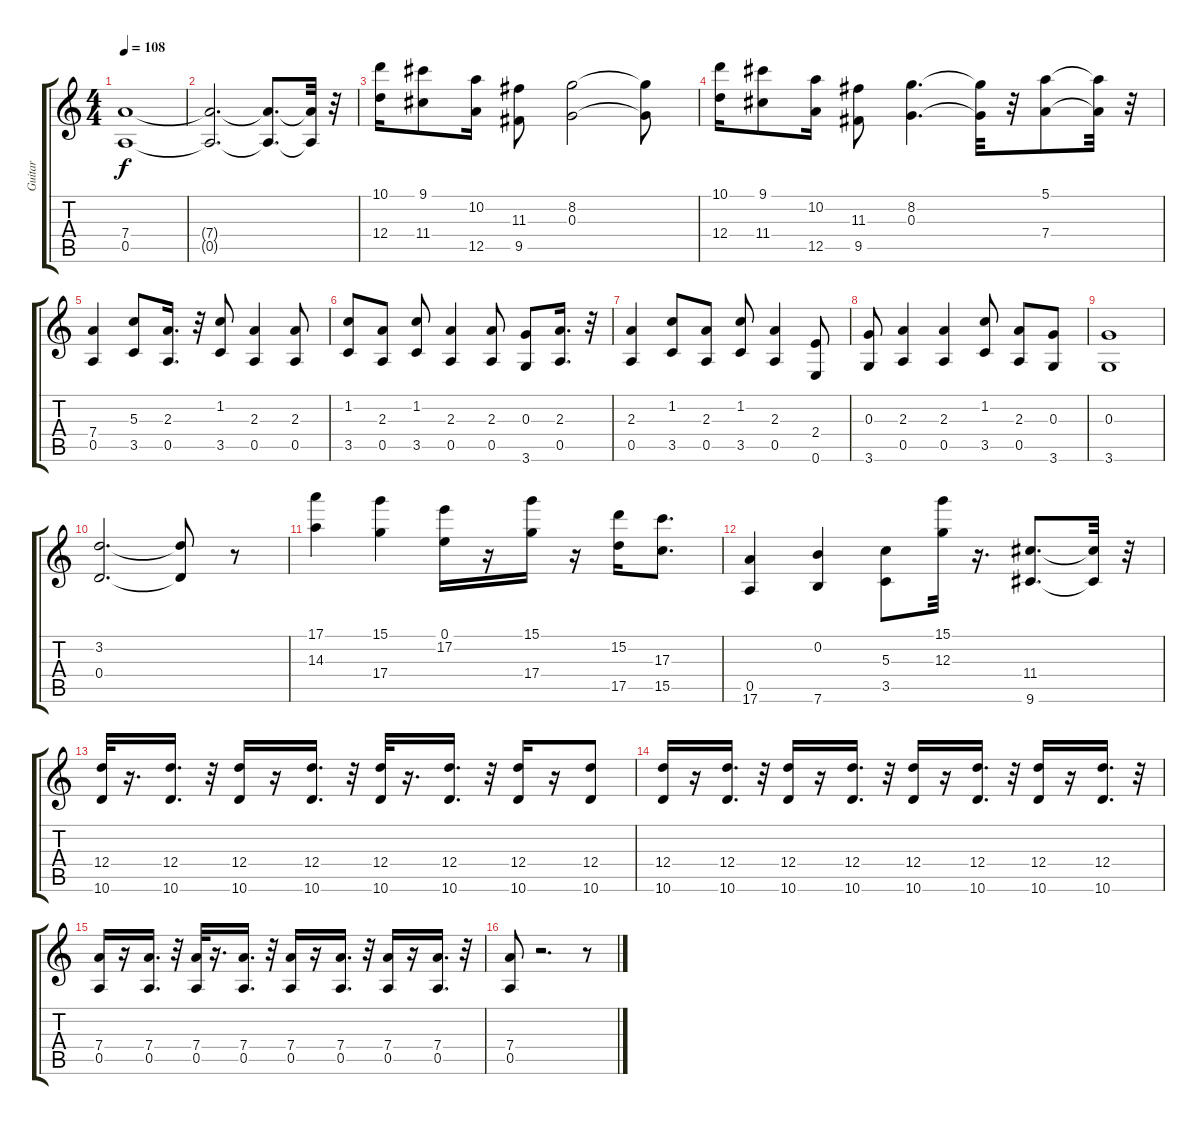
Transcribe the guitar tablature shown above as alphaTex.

\track ("Guitar         " "Guitar    ") {instrument distortionguitar}
\staff {score tabs}
\tuning (E4 B3 G3 D3 A2 E2) {hide}
\ts (4 4)
\tempo 108
\clef g2
\ks c
(7.4 0.5).1{dy f} |
(7.4{t} 0.5{t}).2{d} (7.4{t} 0.5{t}).8{d} (7.4{t} 0.5{t}).32 r.32 |
(10.1 12.4).16 (9.1 11.4).8 (10.2 12.5).16 (11.3 9.5).8 (8.2 0.3).2 (8.2{t} 0.3{t}).8 |
(10.1 12.4).16 (9.1 11.4).8 (10.2 12.5).16 (11.3 9.5).8 (8.2 0.3).4{d} (8.2{t} 0.3{t}).32 r.32 (5.1 7.4).8 (5.1{t} 7.4{t}).32 r.32 |
(7.4 0.5).4 (5.3 3.5).8 (2.3 0.5).16{d} r.32 (1.2 3.5).8 (2.3 0.5).4 (2.3 0.5).8 |
(1.2 3.5).8 (2.3 0.5).8 (1.2 3.5).8 (2.3 0.5).4 (2.3 0.5).8 (0.3 3.6).8 (2.3 0.5).16{d} r.32 |
(2.3 0.5).4 (1.2 3.5).8 (2.3 0.5).8 (1.2 3.5).8 (2.3 0.5).4 (2.4 0.6).8 |
(0.3 3.6).8 (2.3 0.5).4 (2.3 0.5).4 (1.2 3.5).8 (2.3 0.5).8 (0.3 3.6).8 |
(0.3 3.6).1 |
(3.2 0.4).2{d} (3.2{t} 0.4{t}).8 r.8 |
(17.1 14.3).4 (15.1 17.4).4 (0.1 17.2).16 r.16 (15.1 17.4).16 r.16 (15.2 17.5).16 (17.3 15.5).8{d} |
(0.5 17.6).4 (0.2 7.6).4 (5.3 3.5).8 (15.1 12.3).32 r.16{d} (11.4 9.6).8{d} (11.4{t} 9.6{t}).32 r.32 |
(12.4 10.6).32 r.16{d} (12.4 10.6).16{d} r.32 (12.4 10.6).16 r.16 (12.4 10.6).16{d} r.32 (12.4 10.6).32 r.16{d} (12.4 10.6).16{d} r.32 (12.4 10.6).16 r.16 (12.4 10.6).8 |
(12.4 10.6).16 r.16 (12.4 10.6).16{d} r.32 (12.4 10.6).16 r.16 (12.4 10.6).16{d} r.32 (12.4 10.6).16 r.16 (12.4 10.6).16{d} r.32 (12.4 10.6).16 r.16 (12.4 10.6).16{d} r.32 |
(7.4 0.5).16 r.16 (7.4 0.5).16{d} r.32 (7.4 0.5).32 r.16{d} (7.4 0.5).16{d} r.32 (7.4 0.5).16 r.16 (7.4 0.5).16{d} r.32 (7.4 0.5).16 r.16 (7.4 0.5).16{d} r.32 |
(7.4 0.5).8 r.2{d} r.8
